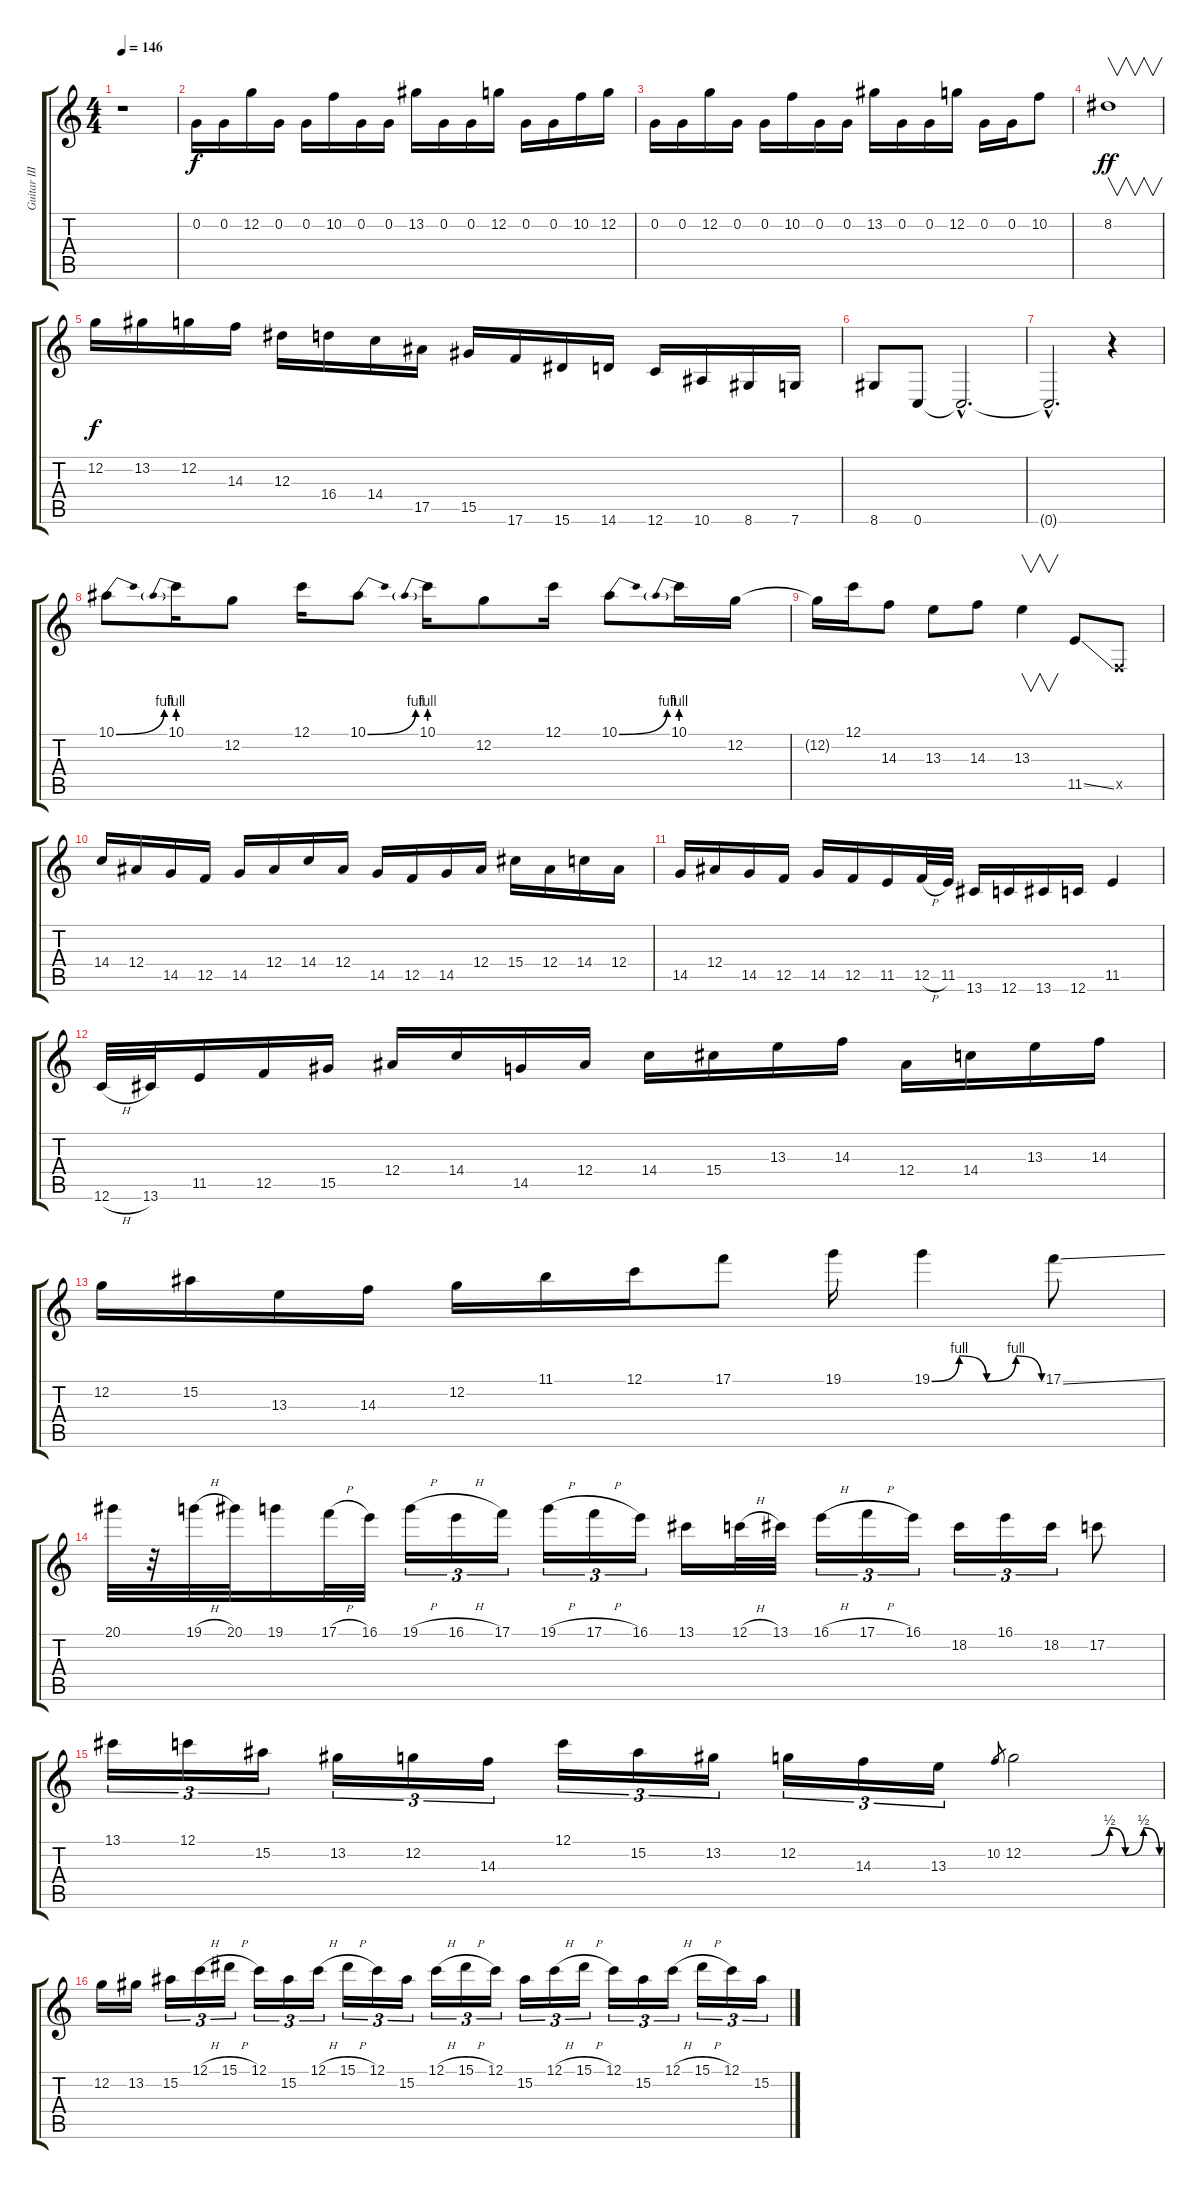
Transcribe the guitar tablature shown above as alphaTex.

\track ("Guitar III" "Guitar III") {instrument overdrivenguitar}
\staff {score tabs}
\tuning (C4 G3 Eb3 Bb2 F2 C2) {hide}
\ts (4 4)
\tempo 146
\clef g2
\ks c
r.1{dy ff} |
0.2.16{dy f} 0.2.16 12.2.16 0.2.16 0.2.16 10.2.16 0.2.16 0.2.16 13.2.16 0.2.16 0.2.16 12.2.16 0.2.16 0.2.16 10.2.16 12.2.16 |
0.2.16 0.2.16 12.2.16 0.2.16 0.2.16 10.2.16 0.2.16 0.2.16 13.2.16 0.2.16 0.2.16 12.2.16 0.2.16 0.2.16 10.2.8 |
8.2.1{v dy ff} |
12.2.16{dy f} 13.2.16 12.2.16 14.3.16 12.3.16 16.4.16 14.4.16 17.5.16 15.5.16 17.6.16 15.6.16 14.6.16 12.6.16 10.6.16 8.6.16 7.6.16 |
8.6.8 0.6.8 0.6{hac t}.2{d} |
0.6{hac t}.2{d} r.4 |
10.1{be (bend 0 0 60 4)}.8 10.1{be (prebend 0 4 60 4)}.16 12.2.8 12.1.16 10.1{be (bend 0 0 60 4)}.8 10.1{be (prebend 0 4 60 4)}.16 12.2.8 12.1.16 10.1{be (bend 0 0 60 4)}.8 10.1{be (prebend 0 4 60 4)}.16 12.2.16 |
12.2{t}.16 12.1.16 14.3.8 13.3.8 14.3.8 13.3.4{v} 11.5{ss}.8 0.5{x}.8 |
14.4.16 12.4.16 14.5.16 12.5.16 14.5.16 12.4.16 14.4.16 12.4.16 14.5.16 12.5.16 14.5.16 12.4.16 15.4.16 12.4.16 14.4.16 12.4.16 |
14.5.16 12.4.16 14.5.16 12.5.16 14.5.16 12.5.16 11.5.16 12.5{h}.32 11.5.32 13.6.16 12.6.16 13.6.16 12.6.16 11.5.4 |
12.6{h}.32 13.6.32 11.5.16 12.5.16 15.5.16 12.4.16 14.4.16 14.5.16 12.4.16 14.4.16 15.4.16 13.3.16 14.3.16 12.4.16 14.4.16 13.3.16 14.3.16 |
12.2.16 15.2.16 13.3.16 14.3.16 12.2.16 11.1.16 12.1.16 17.1.8 19.1.16 19.1{be (custom 0 0 15 4 30 0 46 4 60 0)}.4 17.1{ss}.8 |
20.1.32 r.32 19.1{h}.32 20.1.32 19.1.16 17.1{h}.32 16.1.32 19.1{h}.16{tu (3 2)} 16.1{h}.16{tu (3 2)} 17.1.16{tu (3 2)} 19.1{h}.16{tu (3 2)} 17.1{h}.16{tu (3 2)} 16.1.16{tu (3 2)} 13.1.16 12.1{h}.32 13.1.32 16.1{h}.16{tu (3 2)} 17.1{h}.16{tu (3 2)} 16.1.16{tu (3 2)} 18.2.16{tu (3 2)} 16.1.16{tu (3 2)} 18.2.16{tu (3 2)} 17.2.8 |
13.1.16{tu (3 2)} 12.1.16{tu (3 2)} 15.2.16{tu (3 2)} 13.2.16{tu (3 2)} 12.2.16{tu (3 2)} 14.3.16{tu (3 2)} 12.1.16{tu (3 2)} 15.2.16{tu (3 2)} 13.2.16{tu (3 2)} 12.2.16{tu (3 2)} 14.3.16{tu (3 2)} 13.3.16{tu (3 2)} 10.2.8{gr} 12.2{be (custom 0 0 30 0 38 2 45 0 53 2 60 0)}.2 |
12.2.16 13.2.16 15.2.16{tu (3 2)} 12.1{h}.16{tu (3 2)} 15.1{h}.16{tu (3 2)} 12.1.16{tu (3 2)} 15.2.16{tu (3 2)} 12.1{h}.16{tu (3 2)} 15.1{h}.16{tu (3 2)} 12.1.16{tu (3 2)} 15.2.16{tu (3 2)} 12.1{h}.16{tu (3 2)} 15.1{h}.16{tu (3 2)} 12.1.16{tu (3 2)} 15.2.16{tu (3 2)} 12.1{h}.16{tu (3 2)} 15.1{h}.16{tu (3 2)} 12.1.16{tu (3 2)} 15.2.16{tu (3 2)} 12.1{h}.16{tu (3 2)} 15.1{h}.16{tu (3 2)} 12.1.16{tu (3 2)} 15.2.16{tu (3 2)}
